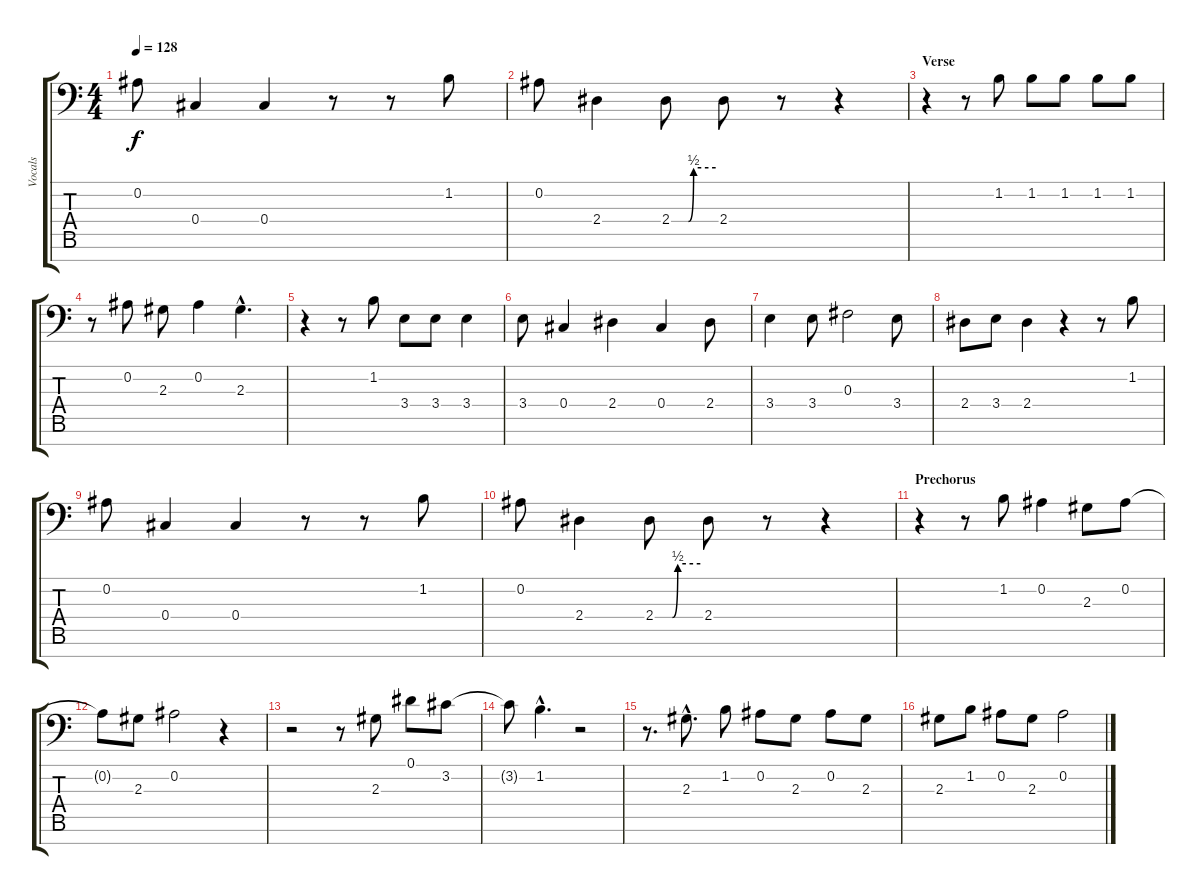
\track ("Vocals" "Vocals") {instrument lead2sawtooth}
\staff {score tabs}
\tuning (Eb4 Bb3 Gb3 Db3 Ab2 Eb2 Bb1) {hide}
\ts (4 4)
\tempo 128
\clef f4
\ks c
0.2.8{dy f} 0.4.4 0.4.4 r.8 r.8 1.2.8 |
0.2.8 2.4.4 2.4{be (custom 0 0 23 0 30 2 60 2)}.8 2.4.8 r.8 r.4 |
\section ("" "Verse")
r.4 r.8 1.2.8 1.2.8 1.2.8 1.2.8 1.2.8 |
r.8 0.2.8 2.3.8 0.2.4 2.3{hac}.4{d} |
r.4 r.8 1.2.8 3.4.8 3.4.8 3.4.4 |
3.4.8 0.4.4 2.4.4 0.4.4 2.4.8 |
3.4.4 3.4.8 0.3.2 3.4.8 |
2.4.8 3.4.8 2.4.4 r.4 r.8 1.2.8 |
0.2.8 0.4.4 0.4.4 r.8 r.8 1.2.8 |
0.2.8 2.4.4 2.4{be (custom 0 0 23 0 30 2 60 2)}.8 2.4.8 r.8 r.4 |
\section ("" "Prechorus")
r.4 r.8 1.2.8 0.2.4 2.3.8 0.2.8 |
0.2{t}.8 2.3.8 0.2.2 r.4 |
r.2 r.8 2.3.8 0.1.8 3.2.8 |
3.2{t}.8 1.2{hac}.4{d} r.2 |
r.8{d} 2.3{hac}.8{d} 1.2.8 0.2.8 2.3.8 0.2.8 2.3.8 |
2.3.8 1.2.8 0.2.8 2.3.8 0.2.2
